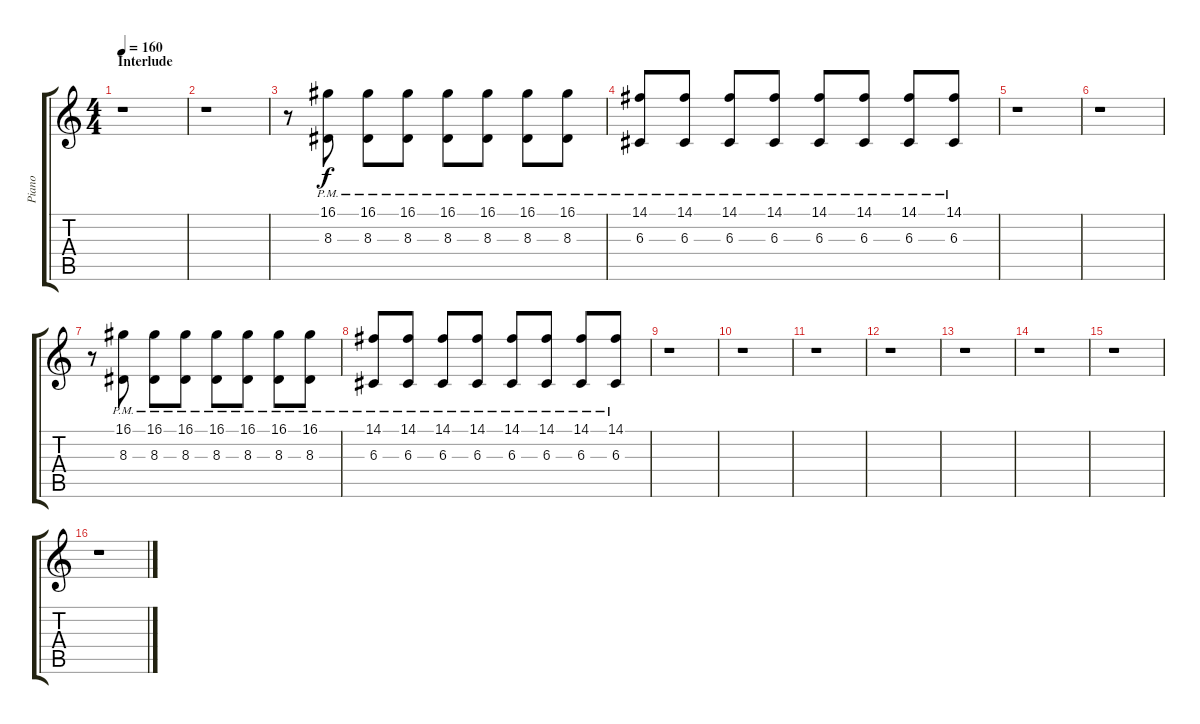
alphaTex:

\track ("Piano" "Piano") {instrument electricgrandpiano}
\staff {score tabs}
\tuning (E4 B3 G3 D3 A2 E2) {hide}
\ts (4 4)
\section ("" "Interlude")
\tempo 160
\clef g2
\ks c
r.1{dy mp} |
r.1 |
r.8 (16.1{pm} 8.3{pm}).8{dy f} (16.1{pm} 8.3{pm}).8 (16.1{pm} 8.3{pm}).8 (16.1{pm} 8.3{pm}).8 (16.1{pm} 8.3{pm}).8 (16.1{pm} 8.3{pm}).8 (16.1{pm} 8.3{pm}).8 |
(14.1{pm} 6.3{pm}).8 (14.1{pm} 6.3{pm}).8 (14.1{pm} 6.3{pm}).8 (14.1{pm} 6.3{pm}).8 (14.1{pm} 6.3{pm}).8 (14.1{pm} 6.3{pm}).8 (14.1{pm} 6.3{pm}).8 (14.1{pm} 6.3{pm}).8 |
r.1 |
r.1 |
r.8 (16.1{pm} 8.3{pm}).8 (16.1{pm} 8.3{pm}).8 (16.1{pm} 8.3{pm}).8 (16.1{pm} 8.3{pm}).8 (16.1{pm} 8.3{pm}).8 (16.1{pm} 8.3{pm}).8 (16.1{pm} 8.3{pm}).8 |
(14.1{pm} 6.3{pm}).8 (14.1{pm} 6.3{pm}).8 (14.1{pm} 6.3{pm}).8 (14.1{pm} 6.3{pm}).8 (14.1{pm} 6.3{pm}).8 (14.1{pm} 6.3{pm}).8 (14.1{pm} 6.3{pm}).8 (14.1{pm} 6.3{pm}).8 |
r.1 |
r.1 |
r.1 |
r.1 |
r.1 |
r.1 |
r.1 |
r.1
